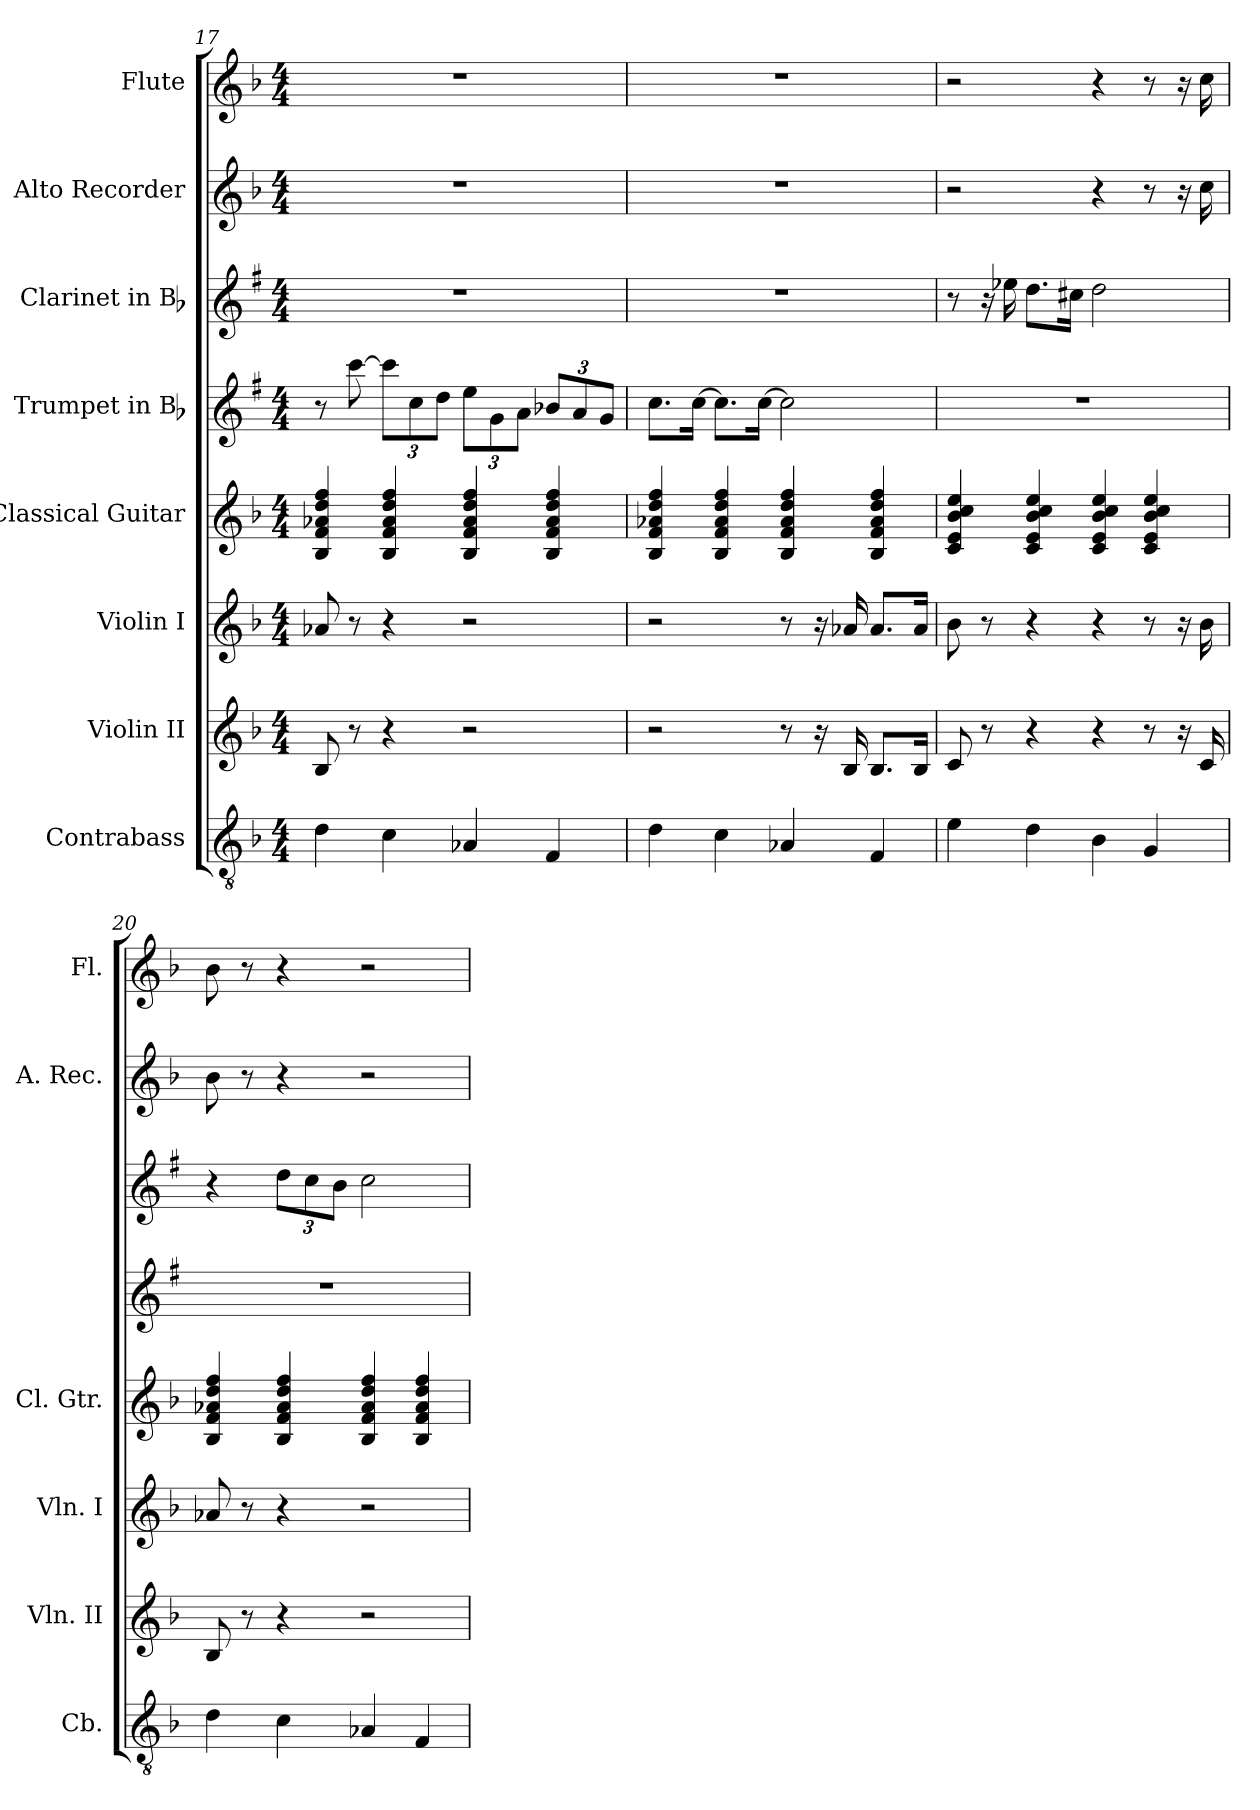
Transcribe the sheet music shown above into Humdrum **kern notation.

**kern	**kern	**kern	**kern	**kern	**kern	**kern	**kern
*part8	*part7	*part6	*part5	*part4	*part3	*part2	*part1
*staff8	*staff7	*staff6	*staff5	*staff4	*staff3	*staff2	*staff1
*I"Contrabass	*I"Violin II	*I"Violin I	*I"Classical Guitar	*I"Trumpet in Bb	*I"Clarinet in Bb	*I"Alto Recorder	*I"Flute
*I'Cb.	*I'Vln. II	*I'Vln. I	*I'Cl. Gtr.	*	*	*I'A. Rec.	*I'Fl.
!!LO:PB:g=z
*clefGv2	*clefG2	*clefG2	*clefG2	*clefG2	*clefG2	*clefG2	*clefG2
*ITrd7c12	*	*	*ITrd7c12	*ITrd1c2	*ITrd1c2	*	*
*k[b-]	*k[b-]	*k[b-]	*k[b-]	*k[b-]	*k[b-]	*k[b-]	*k[b-]
*F:	*F:	*F:	*F:	*F:	*F:	*F:	*F:
*M4/4	*M4/4	*M4/4	*M4/4	*M4/4	*M4/4	*M4/4	*M4/4
=17	=17	=17	=17	=17	=17	=17	=17
4D\	8B-/	8a-X/	4BB-/ 4F/ 4A-X/ 4d/ 4f/	8r	1r	1r	1r
.	8r	8r	.	[8bb-\	.	.	.
4C\	4r	4r	4BB-/ 4F/ 4A-/ 4d/ 4f/	12bb-\L]	.	.	.
.	.	.	.	12b-\	.	.	.
.	.	.	.	12cc\J	.	.	.
4AA-X/	2r	2r	4BB-/ 4F/ 4A-/ 4d/ 4f/	12dd\L	.	.	.
.	.	.	.	12f\	.	.	.
.	.	.	.	12g\J	.	.	.
4FF/	.	.	4BB-/ 4F/ 4A-/ 4d/ 4f/	12a-X/L	.	.	.
.	.	.	.	12g/	.	.	.
.	.	.	.	12f/J	.	.	.
=18	=18	=18	=18	=18	=18	=18	=18
4D\	2r	2r	4BB-/ 4F/ 4A-X/ 4d/ 4f/	8.b-\L	1r	1r	1r
.	.	.	.	[16b-\Jk	.	.	.
4C\	.	.	4BB-/ 4F/ 4A-/ 4d/ 4f/	8.b-\L]	.	.	.
.	.	.	.	[16b-\Jk	.	.	.
4AA-X/	8r	8r	4BB-/ 4F/ 4A-/ 4d/ 4f/	2b-\]	.	.	.
.	16r	16r	.	.	.	.	.
.	16B-/	16a-X/	.	.	.	.	.
4FF/	8.B-/L	8.a-/L	4BB-/ 4F/ 4A-/ 4d/ 4f/	.	.	.	.
.	16B-/Jk	16a-/Jk	.	.	.	.	.
=19	=19	=19	=19	=19	=19	=19	=19
4E\	8c/	8b-\	4C/ 4E/ 4B-/ 4c/ 4e/	1r	8r	2r	2r
.	8r	8r	.	.	16r	.	.
.	.	.	.	.	16dd-X\	.	.
4D\	4r	4r	4C/ 4E/ 4B-/ 4c/ 4e/	.	8.cc\L	.	.
.	.	.	.	.	16bn\Jk	.	.
4BB-\	4r	4r	4C/ 4E/ 4B-/ 4c/ 4e/	.	2cc\	4r	4r
4GG/	8r	8r	4C/ 4E/ 4B-/ 4c/ 4e/	.	.	8r	8r
.	16r	16r	.	.	.	16r	16r
.	16c/	16b-\	.	.	.	16cc\	16cc\
=20	=20	=20	=20	=20	=20	=20	=20
4D\	8B-/	8a-X/	4BB-/ 4F/ 4A-X/ 4d/ 4f/	1r	4r	8b-\	8b-\
.	8r	8r	.	.	.	8r	8r
4C\	4r	4r	4BB-/ 4F/ 4A-/ 4d/ 4f/	.	12cc\L	4r	4r
.	.	.	.	.	12b-\	.	.
.	.	.	.	.	12a\J	.	.
4AA-X/	2r	2r	4BB-/ 4F/ 4A-/ 4d/ 4f/	.	2b-\	2r	2r
4FF/	.	.	4BB-/ 4F/ 4A-/ 4d/ 4f/	.	.	.	.
=	=	=	=	=	=	=	=
*-	*-	*-	*-	*-	*-	*-	*-
